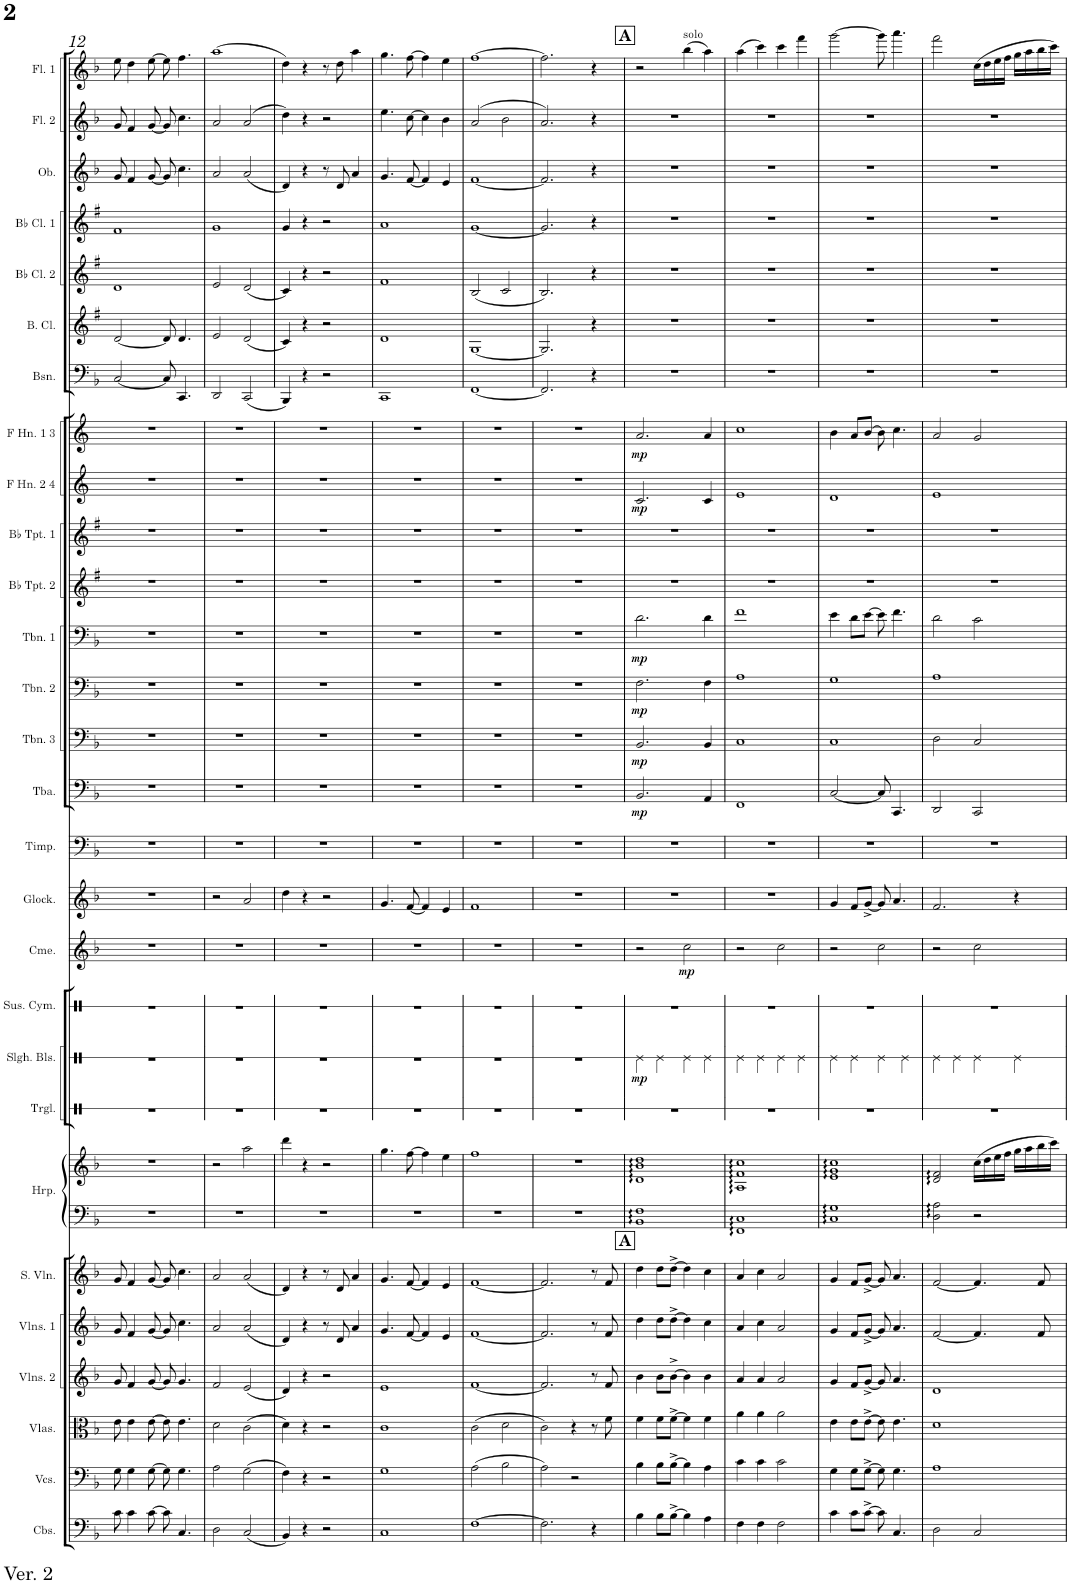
**kern	**kern	**kern	**kern	**kern	**kern	**kern	**kern	**kern	**kern	**dynam	**kern	**kern	**dynam	**kern	**kern	**kern	**dynam	**kern	**dynam	**kern	**dynam	**kern	**dynam	**kern	**kern	**kern	**dynam	**kern	**dynam	**kern	**kern	**kern	**kern	**kern	**kern	**kern
*part28	*part27	*part26	*part25	*part24	*part23	*part22	*part22	*part21	*part20	*part20	*part19	*part18	*part18	*part17	*part16	*part15	*part15	*part14	*part14	*part13	*part13	*part12	*part12	*part11	*part10	*part9	*part9	*part8	*part8	*part7	*part6	*part5	*part4	*part3	*part2	*part1
*staff29	*staff28	*staff27	*staff26	*staff25	*staff24	*staff23	*staff22	*staff21	*staff20	*staff20	*staff19	*staff18	*staff18	*staff17	*staff16	*staff15	*staff15	*staff14	*staff14	*staff13	*staff13	*staff12	*staff12	*staff11	*staff10	*staff9	*staff9	*staff8	*staff8	*staff7	*staff6	*staff5	*staff4	*staff3	*staff2	*staff1
*I"Contrabasses	*I"Violoncellos	*I"Violas	*I"Violins 2	*I"Violins 1	*I"Solo Violin	*I"Harp	*	*I"Triangle	*I"Sleigh Bells	*	*I"Suspended Cymbal	*I"Chimes	*	*I"Glockenspiel	*I"Timpani	*I"Tuba	*	*I"Trombone 3	*	*I"Trombone 2	*	*I"Trombone 1	*	*I"Bb Trumpet 2	*I"Bb Trumpet 1	*I"F Horn 2 &amp; 4	*	*I"F Horn 1 &amp; 3	*	*I"Bassoon	*I"Bass Clarinet	*I"Bb Clarinet 2	*I"Bb Clarinet 1	*I"Oboe	*I"Flute 2	*I"Flute 1
*I'Cbs.	*I'Vcs.	*I'Vlas.	*I'Vlns. 2	*I'Vlns. 1	*I'S. Vln.	*I'Hrp.	*	*I'Trgl.	*I'Slgh. Bls.	*	*I'Sus. Cym.	*I'Cme.	*	*I'Glock.	*I'Timp.	*I'Tba.	*	*I'Tbn. 3	*	*I'Tbn. 2	*	*I'Tbn. 1	*	*I'Bb Tpt. 2	*I'Bb Tpt. 1	*I'F Hn. 2 4	*	*I'F Hn. 1 3	*	*I'Bsn.	*I'B. Cl.	*I'Bb Cl. 2	*I'Bb Cl. 1	*I'Ob.	*I'Fl. 2	*I'Fl. 1
!!LO:PB:g=z
*clefF4	*clefF4	*clefC3	*clefG2	*clefG2	*clefG2	*clefF4	*clefG2	*clefX	*clefX	*	*clefX	*clefG2	*	*clefG2	*clefF4	*clefF4	*	*clefF4	*	*clefF4	*	*clefF4	*	*clefG2	*clefG2	*clefG2	*	*clefG2	*	*clefF4	*clefG2	*clefG2	*clefG2	*clefG2	*clefG2	*clefG2
*Trd7c12	*	*	*	*	*	*	*	*	*	*	*	*	*	*Trd-14c-24	*	*	*	*	*	*	*	*	*	*Trd1c2	*Trd1c2	*Trd4c7	*	*Trd4c7	*	*	*Trd8c14	*Trd1c2	*Trd1c2	*	*	*
*k[b-]	*k[b-]	*k[b-]	*k[b-]	*k[b-]	*k[b-]	*k[b-]	*k[b-]	*k[]	*k[]	*	*k[]	*k[b-]	*	*k[b-]	*k[b-]	*k[b-]	*	*k[b-]	*	*k[b-]	*	*k[b-]	*	*k[f#]	*k[f#]	*k[]	*	*k[]	*	*k[b-]	*k[f#]	*k[f#]	*k[f#]	*k[b-]	*k[b-]	*k[b-]
*M2/2	*M2/2	*M2/2	*M2/2	*M2/2	*M2/2	*M2/2	*M2/2	*M2/2	*M2/2	*	*M2/2	*M2/2	*	*M2/2	*M2/2	*M2/2	*	*M2/2	*	*M2/2	*	*M2/2	*	*M2/2	*M2/2	*M2/2	*	*M2/2	*	*M2/2	*M2/2	*M2/2	*M2/2	*M2/2	*M2/2	*M2/2
*met(c|)	*met(c|)	*met(c|)	*met(c|)	*met(c|)	*met(c|)	*met(c|)	*met(c|)	*met(c|)	*met(c|)	*	*met(c|)	*met(c|)	*	*met(c|)	*met(c|)	*met(c|)	*	*met(c|)	*	*met(c|)	*	*met(c|)	*	*met(c|)	*met(c|)	*met(c|)	*	*met(c|)	*	*met(c|)	*met(c|)	*met(c|)	*met(c|)	*met(c|)	*met(c|)	*met(c|)
=12	=12	=12	=12	=12	=12	=12	=12	=12	=12	=12	=12	=12	=12	=12	=12	=12	=12	=12	=12	=12	=12	=12	=12	=12	=12	=12	=12	=12	=12	=12	=12	=12	=12	=12	=12	=12
8c\	8G\	8e\	8g/	8g/	8g/	1r	1r	1r	1r	.	1r	1r	.	1r	1r	1r	.	1r	.	1r	.	1r	.	1r	1r	1r	.	1r	.	[2C/	[2d/	1d	1f#	8g/	8g/	8ee\
4c\	4G\	4e\	4f/	4f/	4f/	.	.	.	.	.	.	.	.	.	.	.	.	.	.	.	.	.	.	.	.	.	.	.	.	.	.	.	.	4f/	4f/	4dd\
[8c\	[8G\	[8e\	[8g/	[8g/	[8g/	.	.	.	.	.	.	.	.	.	.	.	.	.	.	.	.	.	.	.	.	.	.	.	.	.	.	.	.	[8g/	[8g/	[8ee\
8c\]	8G\]	8e\]	8g/]	8g/]	8g/]	.	.	.	.	.	.	.	.	.	.	.	.	.	.	.	.	.	.	.	.	.	.	.	.	8C/]	8d/]	.	.	8g/]	8g/]	8ee\]
4.C/	4.G\	4.e\	4.g/	4.cc\	4.cc\	.	.	.	.	.	.	.	.	.	.	.	.	.	.	.	.	.	.	.	.	.	.	.	.	4.CC/	4.d/	.	.	4.cc\	4.cc\	4.ff\
=13	=13	=13	=13	=13	=13	=13	=13	=13	=13	=13	=13	=13	=13	=13	=13	=13	=13	=13	=13	=13	=13	=13	=13	=13	=13	=13	=13	=13	=13	=13	=13	=13	=13	=13	=13	=13
2D\	2A\	2d\	2f/	2a/	2a/	1r	2r	1r	1r	.	1r	1r	.	2r	1r	1r	.	1r	.	1r	.	1r	.	1r	1r	1r	.	1r	.	2DD/	2e/	2e/	1g	2a/	2a/	(1aa
(2C/	(2G\	(2c\	(2e/	(2a/	(2a/	.	2aa\	.	.	.	.	.	.	2a/	.	.	.	.	.	.	.	.	.	.	.	.	.	.	.	(2CC/	(2d/	(2d/	.	(2a/	(2a/	.
=14	=14	=14	=14	=14	=14	=14	=14	=14	=14	=14	=14	=14	=14	=14	=14	=14	=14	=14	=14	=14	=14	=14	=14	=14	=14	=14	=14	=14	=14	=14	=14	=14	=14	=14	=14	=14
4BB-/)	4F\)	4d\)	4d/)	4d/)	4d/)	1r	4ddd\	1r	1r	.	1r	1r	.	4dd\	1r	1r	.	1r	.	1r	.	1r	.	1r	1r	1r	.	1r	.	4BBB-/)	4c/)	4c/)	4g/	4d/)	4dd\)	4dd\)
4r	4r	4r	4r	4r	4r	.	4r	.	.	.	.	.	.	4r	.	.	.	.	.	.	.	.	.	.	.	.	.	.	.	4r	4r	4r	4r	4r	4r	4r
2r	2r	2r	2r	8r	8r	.	2r	.	.	.	.	.	.	2r	.	.	.	.	.	.	.	.	.	.	.	.	.	.	.	2r	2r	2r	2r	8r	2r	8r
.	.	.	.	8d/	8d/	.	.	.	.	.	.	.	.	.	.	.	.	.	.	.	.	.	.	.	.	.	.	.	.	.	.	.	.	8d/	.	8dd\
.	.	.	.	4a/	4a/	.	.	.	.	.	.	.	.	.	.	.	.	.	.	.	.	.	.	.	.	.	.	.	.	.	.	.	.	4a/	.	4aa\
=15	=15	=15	=15	=15	=15	=15	=15	=15	=15	=15	=15	=15	=15	=15	=15	=15	=15	=15	=15	=15	=15	=15	=15	=15	=15	=15	=15	=15	=15	=15	=15	=15	=15	=15	=15	=15
1C	1G	1c	1e	4.g/	4.g/	1r	4.gg\	1r	1r	.	1r	1r	.	4.g/	1r	1r	.	1r	.	1r	.	1r	.	1r	1r	1r	.	1r	.	1CC	1d	1f#	1a	4.g/	4.ee\	4.gg\
.	.	.	.	[8f/	[8f/	.	[8ff\	.	.	.	.	.	.	[8f/	.	.	.	.	.	.	.	.	.	.	.	.	.	.	.	.	.	.	.	[8f/	[8cc\	[8ff\
.	.	.	.	4f/]	4f/]	.	4ff\]	.	.	.	.	.	.	4f/]	.	.	.	.	.	.	.	.	.	.	.	.	.	.	.	.	.	.	.	4f/]	4cc\]	4ff\]
.	.	.	.	4e/	4e/	.	4ee\	.	.	.	.	.	.	4e/	.	.	.	.	.	.	.	.	.	.	.	.	.	.	.	.	.	.	.	4e/	4b-\	4ee\
=16	=16	=16	=16	=16	=16	=16	=16	=16	=16	=16	=16	=16	=16	=16	=16	=16	=16	=16	=16	=16	=16	=16	=16	=16	=16	=16	=16	=16	=16	=16	=16	=16	=16	=16	=16	=16
[1F	(2A\	(2c\	[1f	[1f	[1f	1r	1ff	1r	1r	.	1r	1r	.	1f	1r	1r	.	1r	.	1r	.	1r	.	1r	1r	1r	.	1r	.	[1FF	[1G	(2B/	[1g	[1f	(2a/	[1ff
.	2B-\	2d\	.	.	.	.	.	.	.	.	.	.	.	.	.	.	.	.	.	.	.	.	.	.	.	.	.	.	.	.	.	2c/	.	.	2b-\	.
=17	=17	=17	=17	=17	=17	=17	=17	=17	=17	=17	=17	=17	=17	=17	=17	=17	=17	=17	=17	=17	=17	=17	=17	=17	=17	=17	=17	=17	=17	=17	=17	=17	=17	=17	=17	=17
2.F\]	2A\)	2c\)	2.f/]	2.f/]	2.f/]	1r	1r	1r	1r	.	1r	1r	.	1r	1r	1r	.	1r	.	1r	.	1r	.	1r	1r	1r	.	1r	.	2.FF/]	2.G/]	2.B/)	2.g/]	2.f/]	2.a/)	2.ff\]
.	2r	4r	.	.	.	.	.	.	.	.	.	.	.	.	.	.	.	.	.	.	.	.	.	.	.	.	.	.	.	.	.	.	.	.	.	.
4r	.	8r	8r	8r	8r	.	.	.	.	.	.	.	.	.	.	.	.	.	.	.	.	.	.	.	.	.	.	.	.	4r	4r	4r	4r	4r	4r	4r
.	.	8f\	8f/	8f/	8f/	.	.	.	.	.	.	.	.	.	.	.	.	.	.	.	.	.	.	.	.	.	.	.	.	.	.	.	.	.	.	.
!!LO:REH:place=s1:a:B:cj:fs=14:t=A
!!LO:REH:place=s24:a:B:cj:fs=14:t=A
=18	=18	=18	=18	=18	=18	=18	=18	=18	=18	=18	=18	=18	=18	=18	=18	=18	=18	=18	=18	=18	=18	=18	=18	=18	=18	=18	=18	=18	=18	=18	=18	=18	=18	=18	=18	=18
!	!	!	!	!	!	!	!	!	!	!LO:DY:b	!	!	!	!	!	!	!LO:DY:b	!	!LO:DY:b	!	!LO:DY:b	!	!LO:DY:b	!	!	!	!LO:DY:b	!	!LO:DY:b	!	!	!	!	!	!	!
4B-\	4B-\	4f\	4b-\	4dd\	4dd\	1BB- 1F	1d 1b- 1dd	1r	4Re\	mp	1r	2r	.	1r	1r	2.BB-/	mp	2.BB-/	mp	2.F\	mp	2.d\	mp	1r	1r	2.c/	mp	2.a/	mp	1r	1r	1r	1r	1r	1r	2r
8B-\L	8B-\L	8f\L	8b-\L	8dd\L	8dd\L	.	.	.	4Re\	.	.	.	.	.	.	.	.	.	.	.	.	.	.	.	.	.	.	.	.	.	.	.	.	.	.	.
[8B-^\J	[8B-^\J	[8f^\J	[8b-^\J	[8dd^\J	[8dd^\J	.	.	.	.	.	.	.	.	.	.	.	.	.	.	.	.	.	.	.	.	.	.	.	.	.	.	.	.	.	.	.
!	!	!	!	!	!	!	!	!	!	!	!	!	!	!	!	!	!	!	!	!	!	!	!	!	!	!	!	!	!	!	!	!	!	!	!	!LO:TX:a:t=solo
!	!	!	!	!	!	!	!	!	!	!	!	!	!LO:DY:b	!	!	!	!	!	!	!	!	!	!	!	!	!	!	!	!	!	!	!	!	!	!	!
4B-\]	4B-\]	4f\]	4b-\]	4dd\]	4dd\]	.	.	.	4Re\	.	.	2cc\	mp	.	.	.	.	.	.	.	.	.	.	.	.	.	.	.	.	.	.	.	.	.	.	(4bb-\
4A\	4A\	4f\	4b-\	4cc\	4cc\	.	.	.	4Re\	.	.	.	.	.	.	4AA/	.	4BB-/	.	4F\	.	4d\	.	.	.	4c/	.	4a/	.	.	.	.	.	.	.	4aa\)
=19	=19	=19	=19	=19	=19	=19	=19	=19	=19	=19	=19	=19	=19	=19	=19	=19	=19	=19	=19	=19	=19	=19	=19	=19	=19	=19	=19	=19	=19	=19	=19	=19	=19	=19	=19	=19
4F\	4c\	4a\	4a/	4a/	4a/	1FF 1C	1A 1f 1cc	1r	4Re\	.	1r	2r	.	1r	1r	1FF	.	1C	.	1A	.	1f	.	1r	1r	1e	.	1cc	.	1r	1r	1r	1r	1r	1r	(4aa\
4F\	4c\	4a\	4a/	4cc\	4cc\	.	.	.	4Re\	.	.	.	.	.	.	.	.	.	.	.	.	.	.	.	.	.	.	.	.	.	.	.	.	.	.	4ccc\)
2F\	2c\	2a\	2a/	2a/	2a/	.	.	.	4Re\	.	.	2cc\	.	.	.	.	.	.	.	.	.	.	.	.	.	.	.	.	.	.	.	.	.	.	.	4ccc\
.	.	.	.	.	.	.	.	.	4Re\	.	.	.	.	.	.	.	.	.	.	.	.	.	.	.	.	.	.	.	.	.	.	.	.	.	.	4fff\
=20	=20	=20	=20	=20	=20	=20	=20	=20	=20	=20	=20	=20	=20	=20	=20	=20	=20	=20	=20	=20	=20	=20	=20	=20	=20	=20	=20	=20	=20	=20	=20	=20	=20	=20	=20	=20
4c\	4G\	4e\	4g/	4g/	4g/	1C 1G	1e 1g 1cc	1r	4Re\	.	1r	2r	.	4g/	1r	[2C/	.	1C	.	1G	.	4e\	.	1r	1r	1d	.	4b\	.	1r	1r	1r	1r	1r	1r	[2ggg\
8c\L	8G\L	8e\L	8f/L	8f/L	8f/L	.	.	.	4Re\	.	.	.	.	8f/L	.	.	.	.	.	.	.	8d\L	.	.	.	.	.	8a/L	.	.	.	.	.	.	.	.
[8c^\J	[8G^\J	[8e^\J	[8g^/J	[8g^/J	[8g^/J	.	.	.	.	.	.	.	.	[8g^/J	.	.	.	.	.	.	.	[8e\J	.	.	.	.	.	[8b/J	.	.	.	.	.	.	.	.
8c\]	8G\]	8e\]	8g/]	8g/]	8g/]	.	.	.	4Re\	.	.	2cc\	.	8g/]	.	8C/]	.	.	.	.	.	8e\]	.	.	.	.	.	8b\]	.	.	.	.	.	.	.	8ggg\]
4.C/	4.G\	4.e\	4.a/	4.a/	4.a/	.	.	.	.	.	.	.	.	4.a/	.	4.CC/	.	.	.	.	.	4.f\	.	.	.	.	.	4.cc\	.	.	.	.	.	.	.	4.aaa\
.	.	.	.	.	.	.	.	.	4Re\	.	.	.	.	.	.	.	.	.	.	.	.	.	.	.	.	.	.	.	.	.	.	.	.	.	.	.
=21	=21	=21	=21	=21	=21	=21	=21	=21	=21	=21	=21	=21	=21	=21	=21	=21	=21	=21	=21	=21	=21	=21	=21	=21	=21	=21	=21	=21	=21	=21	=21	=21	=21	=21	=21	=21
2D\	1A	1d	1d	[2f/	[2f/	2D\ 2A\	2d/ 2f/	1r	4Re\	.	1r	2r	.	2.f/	1r	2DD/	.	2D\	.	1A	.	2d\	.	1r	1r	1e	.	2a/	.	1r	1r	1r	1r	1r	1r	2fff\
.	.	.	.	.	.	.	.	.	4Re\	.	.	.	.	.	.	.	.	.	.	.	.	.	.	.	.	.	.	.	.	.	.	.	.	.	.	.
2C/	.	.	.	4.f/]	4.f/]	2r	(16cc\LL	.	4Re\	.	.	2cc\	.	.	.	2CC/	.	2C/	.	.	.	2c\	.	.	.	.	.	2g/	.	.	.	.	.	.	.	(16cc\LL
.	.	.	.	.	.	.	16dd\	.	.	.	.	.	.	.	.	.	.	.	.	.	.	.	.	.	.	.	.	.	.	.	.	.	.	.	.	16dd\
.	.	.	.	.	.	.	16ee\	.	.	.	.	.	.	.	.	.	.	.	.	.	.	.	.	.	.	.	.	.	.	.	.	.	.	.	.	16ee\
.	.	.	.	.	.	.	16ff\JJ	.	.	.	.	.	.	.	.	.	.	.	.	.	.	.	.	.	.	.	.	.	.	.	.	.	.	.	.	16ff\JJ
.	.	.	.	.	.	.	16gg\LL	.	4Re\	.	.	.	.	4r	.	.	.	.	.	.	.	.	.	.	.	.	.	.	.	.	.	.	.	.	.	16gg\LL
.	.	.	.	.	.	.	16aa\	.	.	.	.	.	.	.	.	.	.	.	.	.	.	.	.	.	.	.	.	.	.	.	.	.	.	.	.	16aa\
.	.	.	.	8f/	8f/	.	16bb-\	.	.	.	.	.	.	.	.	.	.	.	.	.	.	.	.	.	.	.	.	.	.	.	.	.	.	.	.	16bb-\
.	.	.	.	.	.	.	16ccc\JJ)	.	.	.	.	.	.	.	.	.	.	.	.	.	.	.	.	.	.	.	.	.	.	.	.	.	.	.	.	16ccc\JJ)
=	=	=	=	=	=	=	=	=	=	=	=	=	=	=	=	=	=	=	=	=	=	=	=	=	=	=	=	=	=	=	=	=	=	=	=	=
*-	*-	*-	*-	*-	*-	*-	*-	*-	*-	*-	*-	*-	*-	*-	*-	*-	*-	*-	*-	*-	*-	*-	*-	*-	*-	*-	*-	*-	*-	*-	*-	*-	*-	*-	*-	*-
